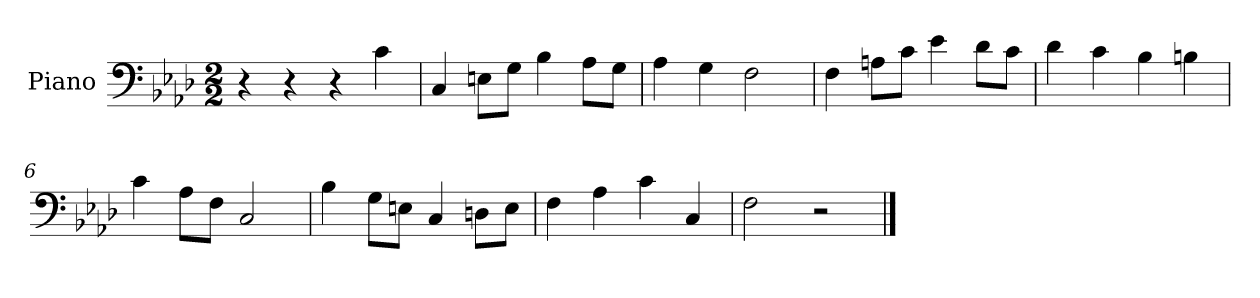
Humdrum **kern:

**kern
*part1
*staff1
*I"Piano
*I'Pno
*clefF4
*k[b-e-a-d-]
*f:
*M2/2
=1
4r
4r
4r
4c\
=2
4C/
8En\L
8G\J
4B-\
8A-\L
8G\J
=3
4A-\
4G\
2F\
=4
4F\
8An\L
8c\J
4e-\
8d-\L
8c\J
=5
4d-\
4c\
4B-\
4Bn\
=6
4c\
8A-\L
8F\J
2C/
=7
4B-\
8G\L
8En\J
4C/
8Dn\L
8E\J
=8
4F\
4A-\
4c\
4C/
=9
2F\
2r
==
*-
